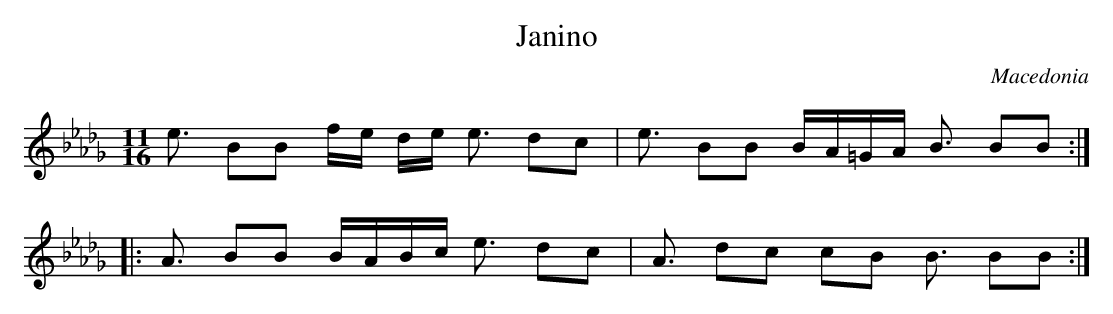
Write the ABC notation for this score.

X:1
T:Janino
M:11/16
O:Macedonia
K:Bb minor
e3 B2B2 fe de e3 d2c2|e3 B2B2 BA=GA B3 B2B2::
A3 B2B2 BABc e3 d2c2|A3 d2c2 c2B2 B3 B2B2:|
